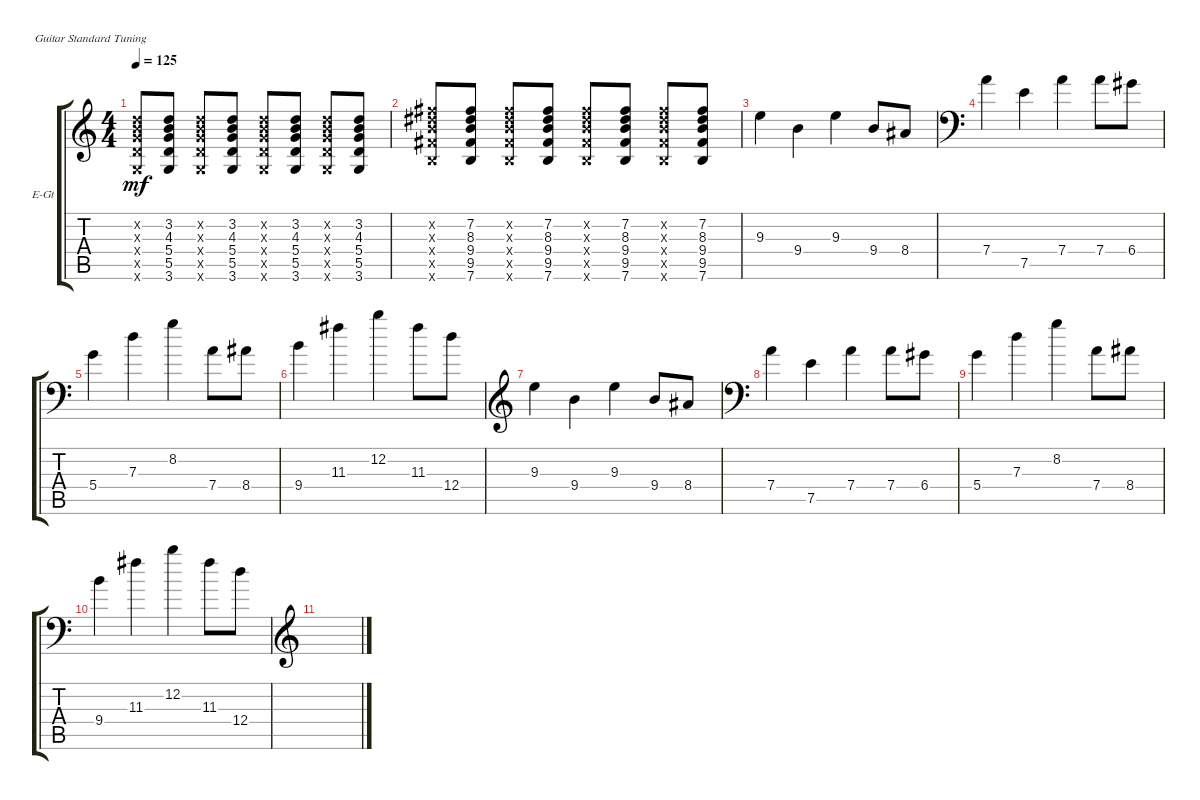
\defaultSystemsLayout 4
\bracketExtendMode groupsimilarinstruments
\firstSystemTrackNameOrientation horizontal
\otherSystemsTrackNameOrientation horizontal
\track ("Electric Guitar" "E-Gt") {instrument electricguitarclean}
\staff {score tabs}
\tuning (E4 B3 G3 D3 A2 E2)
\ts (4 4)
\tempo 125
\clef g2
\ks c
(3.6{x} 5.5{x} 5.4{x} 4.3{x} 3.2{x}).8{dy mf} (3.6 5.5 5.4 4.3 3.2).8 (3.6{x} 5.5{x} 5.4{x} 4.3{x} 3.2{x}).8 (3.6 5.5 5.4 4.3 3.2).8 (3.6{x} 5.5{x} 5.4{x} 4.3{x} 3.2{x}).8 (3.6 5.5 5.4 4.3 3.2).8 (3.6{x} 5.5{x} 5.4{x} 4.3{x} 3.2{x}).8 (3.6 5.5 5.4 4.3 3.2).8 |
(7.6{x} 9.5{x} 9.4{x} 8.3{x} 7.2{x}).8 (7.6 9.5 9.4 8.3 7.2).8 (7.6{x} 9.5{x} 9.4{x} 8.3{x} 7.2{x}).8 (7.6 9.5 9.4 8.3 7.2).8 (7.6{x} 9.5{x} 9.4{x} 8.3{x} 7.2{x}).8 (7.6 9.5 9.4 8.3 7.2).8 (7.6{x} 9.5{x} 9.4{x} 8.3{x} 7.2{x}).8 (7.6 9.5 9.4 8.3 7.2).8 |
9.3.4 9.4.4 9.3.4 9.4.8 8.4.8 |
\clef f4
7.4.4 7.5.4 7.4.4 7.4.8 6.4.8 |
5.4.4 7.3.4 8.2.4 7.4.8 8.4.8 |
9.4.4 11.3.4 12.2.4 11.3.8 12.4.8 |
\clef g2
9.3.4 9.4.4 9.3.4 9.4.8 8.4.8 |
\clef f4
7.4.4 7.5.4 7.4.4 7.4.8 6.4.8 |
5.4.4 7.3.4 8.2.4 7.4.8 8.4.8 |
9.4.4 11.3.4 12.2.4 11.3.8 12.4.8 |
\clef g2
